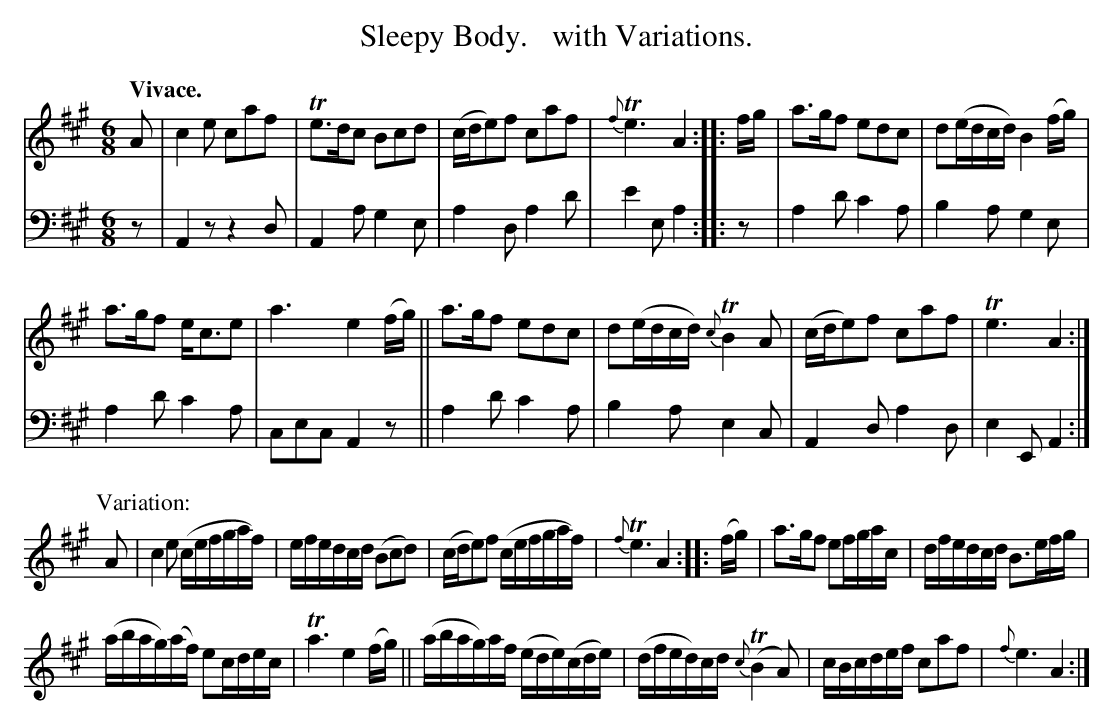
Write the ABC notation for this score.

X:1
T: Sleepy Body.   with Variations.
M: 6/8
L: 1/8
Q: "Vivace."
K: A
V: 1 staves=2
A |\
c2e caf | Te>dc Bcd | (c/d/e)f caf | {f}Te3 A2 :: f/g/ | a>gf edc | d(e/d/c/d/) B2(f/g/) |
a>gf e<ce | a3 e2(f/g/) || a>gf edc | d(e/d/c/d/) {c}TB2A | (c/d/e)f caf | Te3 A2 :|
V: 2 clef=bass middle=d
z |\
A2z z2d | A2a g2e | a2d a2d' | e'2e a2 :: z | a2d' c'2a |
b2a g2e | a2d' c'2a | cec A2z || a2d' c'2a | b2a e2c | A2d a2d | e2E A2 :|
P: Variation:
V: 1
A |\
c2e (c/e/f/g/a/f/) | e/f/e/d/c/d/ (Bcd) |\
(c/d/e)f (c/e/f/g/a/f/) | {f}Te3 A2 :: (f/g/) |\
a>gf ef/g/a/c/ | d/f/e/d/c/d/ B>ef/g/ |
(a/b/a/g/)(a/f/) ec/d/e/c/ | Ta3 e2(f/g/) ||\
(a/b/a/g/)a/f/ (e/d/e/)(c/d/e/) | (d/f/e/d/)c/d/ {c}(TB2A) |\
c/B/c/d/e/f/ caf | {f}e3 A2 :|
